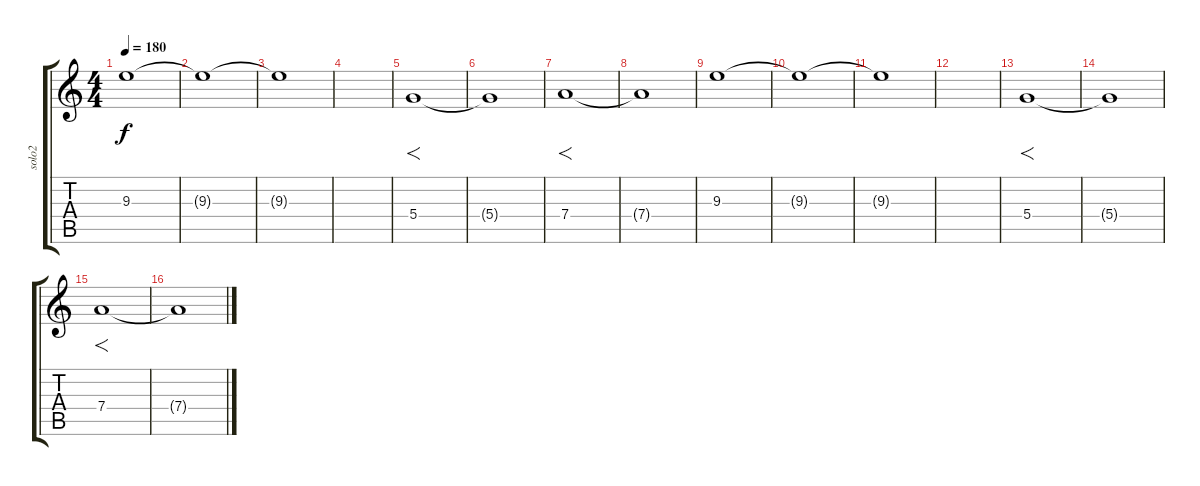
\track ("solo2" "solo2") {instrument overdrivenguitar}
\staff {score tabs}
\tuning (E4 B3 G3 D3 A2 E2) {hide}
\ts (4 4)
\tempo 180
\clef g2
\ks c
9.3.1{dy f} |
9.3{t}.1 |
9.3{t}.1 |
|
5.4.1{f} |
5.4{t}.1 |
7.4.1{f} |
7.4{t}.1 |
9.3.1 |
9.3{t}.1 |
9.3{t}.1 |
|
5.4.1{f} |
5.4{t}.1 |
7.4.1{f} |
7.4{t}.1
